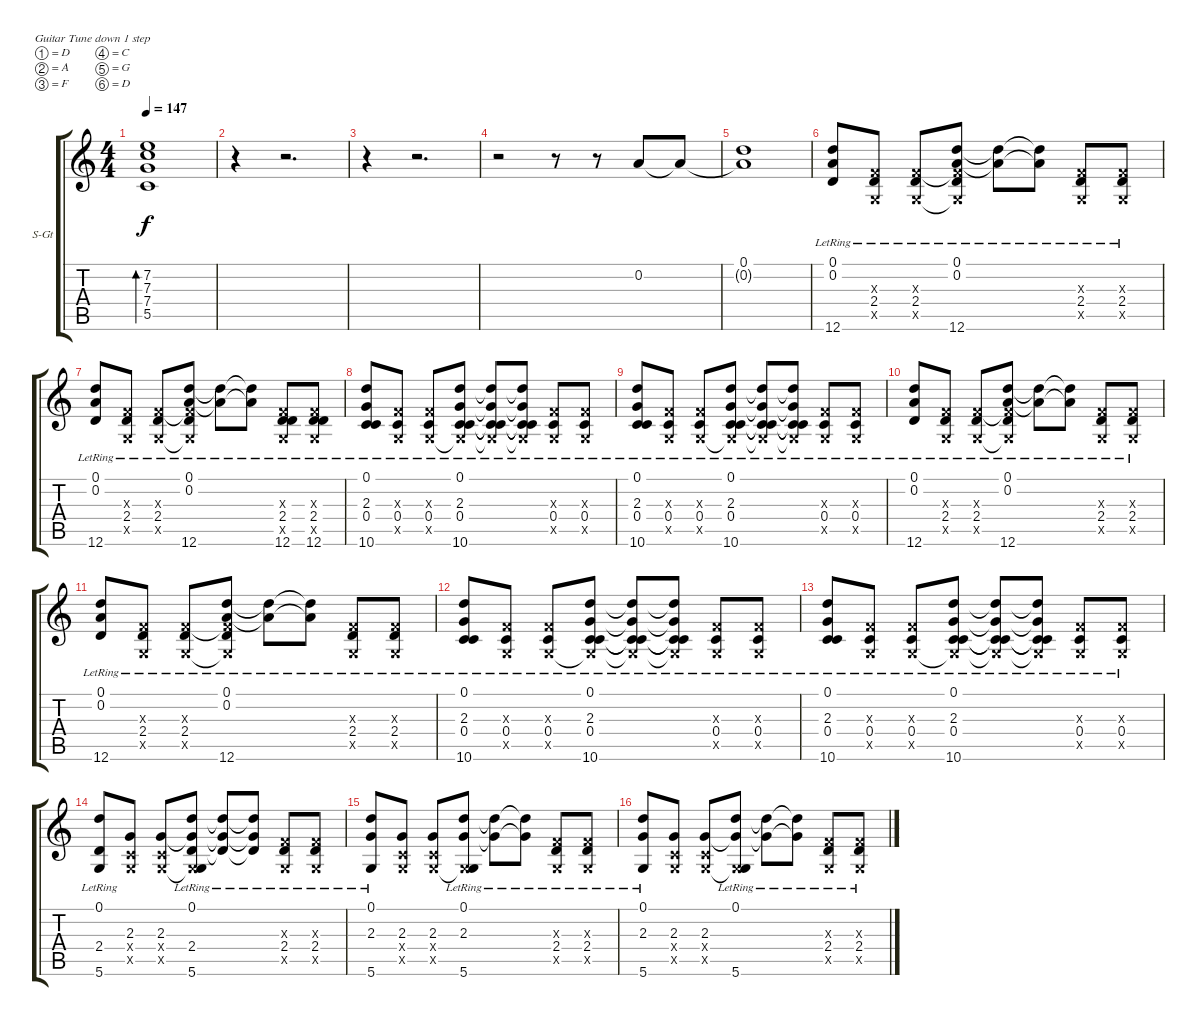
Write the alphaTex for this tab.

\bracketExtendMode groupsimilarinstruments
\firstSystemTrackNameOrientation horizontal
\otherSystemsTrackNameOrientation horizontal
\track ("Гитара 3" "S-Gt") {instrument harpsichord}
\staff {score tabs}
\tuning (D4 A3 F3 C3 G2 D2)
\displaytranspose 12
\ts (4 4)
\tempo 147
\clef g2
\ks c
(7.2 7.3 7.4 5.5).1{bd 240 dy f} |
r.4 r.2{d} |
r.4 r.2{d} |
r.2 r.8 r.8 0.2.8 0.2{t}.8 |
(0.1 0.2{t}).1 |
(0.1{lr} 0.2{lr} 12.6{lr}).8 (0.3{x} 2.4{lr} 0.5{x}).8 (0.3{x} 2.4{lr} 0.5{x}).8 (0.1{lr} 0.2{lr} 0.3{x t} 0.5{x t} 12.6{lr}).8 (0.1{lr t} 0.2{lr t}).8 (0.1{lr t} 0.2{lr t}).8 (0.3{x} 2.4{lr} 0.5{x}).8 (0.3{x} 2.4{lr} 0.5{x}).8 |
(0.1{lr} 0.2{lr} 12.6{lr}).8 (0.3{x} 2.4{lr} 0.5{x}).8 (0.3{x} 2.4{lr} 0.5{x}).8 (0.1{lr} 0.2{lr} 0.3{x t} 0.5{x t} 12.6{lr}).8 (0.1{lr t} 0.2{lr t}).8 (0.1{lr t} 0.2{lr t}).8 (0.3{x} 2.4{lr} 0.5{x} 12.6{lr}).8 (0.3{x} 2.4{lr} 0.5{x} 12.6{lr}).8 |
(0.1 2.3 0.4 10.6{lr}).8 (0.3{x} 0.4{lr} 0.5{x}).8 (0.3{x} 0.4{lr} 0.5{x}).8 (0.1 2.3 0.4 0.5{x t} 10.6{lr}).8 (0.1{t} 2.3{t} 0.4{t} 0.5{x t} 10.6{lr t}).8 (0.1{t} 2.3{t} 0.4{t} 0.5{x t} 10.6{lr t}).8 (0.3{x} 0.4{lr} 0.5{x}).8 (0.3{x} 0.4{lr} 0.5{x}).8 |
(0.1 2.3 0.4 10.6{lr}).8 (0.3{x} 0.4{lr} 0.5{x}).8 (0.3{x} 0.4{lr} 0.5{x}).8 (0.1 2.3 0.4 0.5{x t} 10.6{lr}).8 (0.1{t} 2.3{t} 0.4{t} 0.5{x t} 10.6{lr t}).8 (0.1{t} 2.3{t} 0.4{t} 0.5{x t} 10.6{lr t}).8 (0.3{x} 0.4{lr} 0.5{x}).8 (0.3{x} 0.4{lr} 0.5{x}).8 |
(0.1{lr} 0.2{lr} 12.6{lr}).8 (0.3{x} 2.4{lr} 0.5{x}).8 (0.3{x} 2.4{lr} 0.5{x}).8 (0.1{lr} 0.2{lr} 0.3{x t} 0.5{x t} 12.6{lr}).8 (0.1{lr t} 0.2{lr t}).8 (0.1{lr t} 0.2{lr t}).8 (0.3{x} 2.4{lr} 0.5{x}).8 (0.3{x} 2.4{lr} 0.5{x}).8 |
(0.1{lr} 0.2{lr} 12.6{lr}).8 (0.3{x} 2.4{lr} 0.5{x}).8 (0.3{x} 2.4{lr} 0.5{x}).8 (0.1{lr} 0.2{lr} 0.3{x t} 0.5{x t} 12.6{lr}).8 (0.1{lr t} 0.2{lr t}).8 (0.1{lr t} 0.2{lr t}).8 (0.3{x} 2.4{lr} 0.5{x}).8 (0.3{x} 2.4{lr} 0.5{x}).8 |
(0.1 2.3 0.4 10.6{lr}).8 (0.3{x} 0.4{lr} 0.5{x}).8 (0.3{x} 0.4{lr} 0.5{x}).8 (0.1 2.3 0.4 0.5{x t} 10.6{lr}).8 (0.1{t} 2.3{t} 0.4{t} 0.5{x t} 10.6{lr t}).8 (0.1{t} 2.3{t} 0.4{t} 0.5{x t} 10.6{lr t}).8 (0.3{x} 0.4{lr} 0.5{x}).8 (0.3{x} 0.4{lr} 0.5{x}).8 |
(0.1 2.3 0.4 10.6{lr}).8 (0.3{x} 0.4{lr} 0.5{x}).8 (0.3{x} 0.4{lr} 0.5{x}).8 (0.1 2.3 0.4 0.5{x t} 10.6{lr}).8 (0.1{t} 2.3{t} 0.4{t} 0.5{x t} 10.6{lr t}).8 (0.1{t} 2.3{t} 0.4{t} 0.5{x t} 10.6{lr t}).8 (0.3{x} 0.4{lr} 0.5{x}).8 (0.3{x} 0.4{lr} 0.5{x}).8 |
(0.1{lr} 2.4 5.6{lr}).8 (2.3 0.4{x} 0.5{x}).8 (2.3 0.4{x} 0.5{x}).8 (0.1{lr} 2.3{t} 2.4 0.5{x t} 5.6{lr}).8 (0.1{lr t} 2.3{t} 2.4{t}).8 (0.1{lr t} 2.3{t} 2.4{t}).8 (0.3{x} 2.4{lr} 0.5{x}).8 (0.3{x} 2.4{lr} 0.5{x}).8 |
(0.1{lr} 2.3 5.6{lr}).8 (2.3 0.4{x} 0.5{x}).8 (2.3 0.4{x} 0.5{x}).8 (0.1{lr} 2.3 0.5{x t} 5.6{lr}).8 (0.1{lr t} 2.3{t}).8 (0.1{lr t} 2.3{t}).8 (0.3{x} 2.4{lr} 0.5{x}).8 (0.3{x} 2.4{lr} 0.5{x}).8 |
(0.1{lr} 2.3 5.6{lr}).8 (2.3 0.4{x} 0.5{x}).8 (2.3 0.4{x} 0.5{x}).8 (0.1{lr} 2.3{t} 0.5{x t} 5.6{lr}).8 (0.1{lr t} 2.3{t}).8 (0.1{lr t} 2.3{t}).8 (0.3{x} 2.4{lr} 0.5{x}).8 (0.3{x} 2.4{lr} 0.5{x}).8
